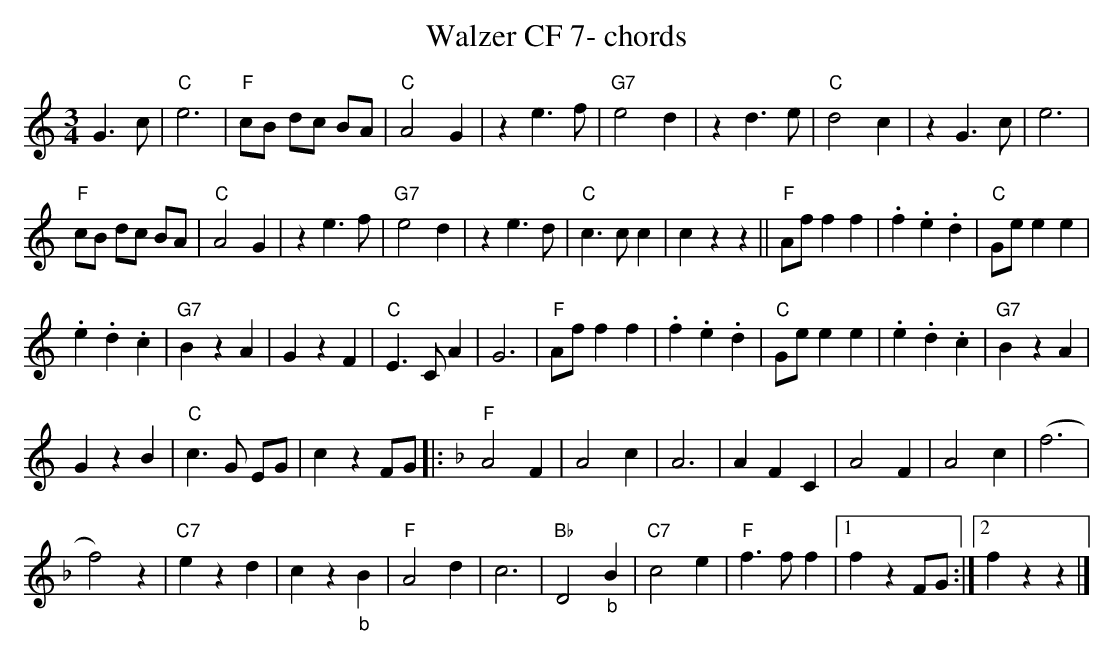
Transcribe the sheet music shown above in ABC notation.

X:1
T:Walzer CF 7- chords
M:3/4
L:1/4
K:Cmaj%%MIDI gchordon
G>c | "C"e3 | "F"c/2B/2 d/2c/2 B/2A/2 | "C"A2G | z e>f | "G7"e2d | zd>e | "C"d2c | zG>c | e3 |
"F"c/2B/2 d/2c/2 B/2A/2 | "C"A2G | ze>f | "G7"e2d | ze>d | "C"c>cc | czz || "F"A/2f/2 ff | .f.e.d | "C"G/2e/2ee |
.e.d.c | "G7"BzA | GzF | "C"E>CA | G3 | "F"A/2f/2 ff | .f.e.d | "C"G/2e/2ee | .e.d.c | "G7"BzA |
GzB | "C"c>G E/2G/2 | czF/2G/2 |: [K:Fmaj] "F"A2F | A2c | A3 | AFC | A2F | A2c | (f3 |
f2)z | "C7"ezd | cz"_b"B | "F"A2d | c3 | "Bb"D2"_b"B | "C7"c2e | "F"f>ff |1 fzF/2G/2 :|2 fzz |]
